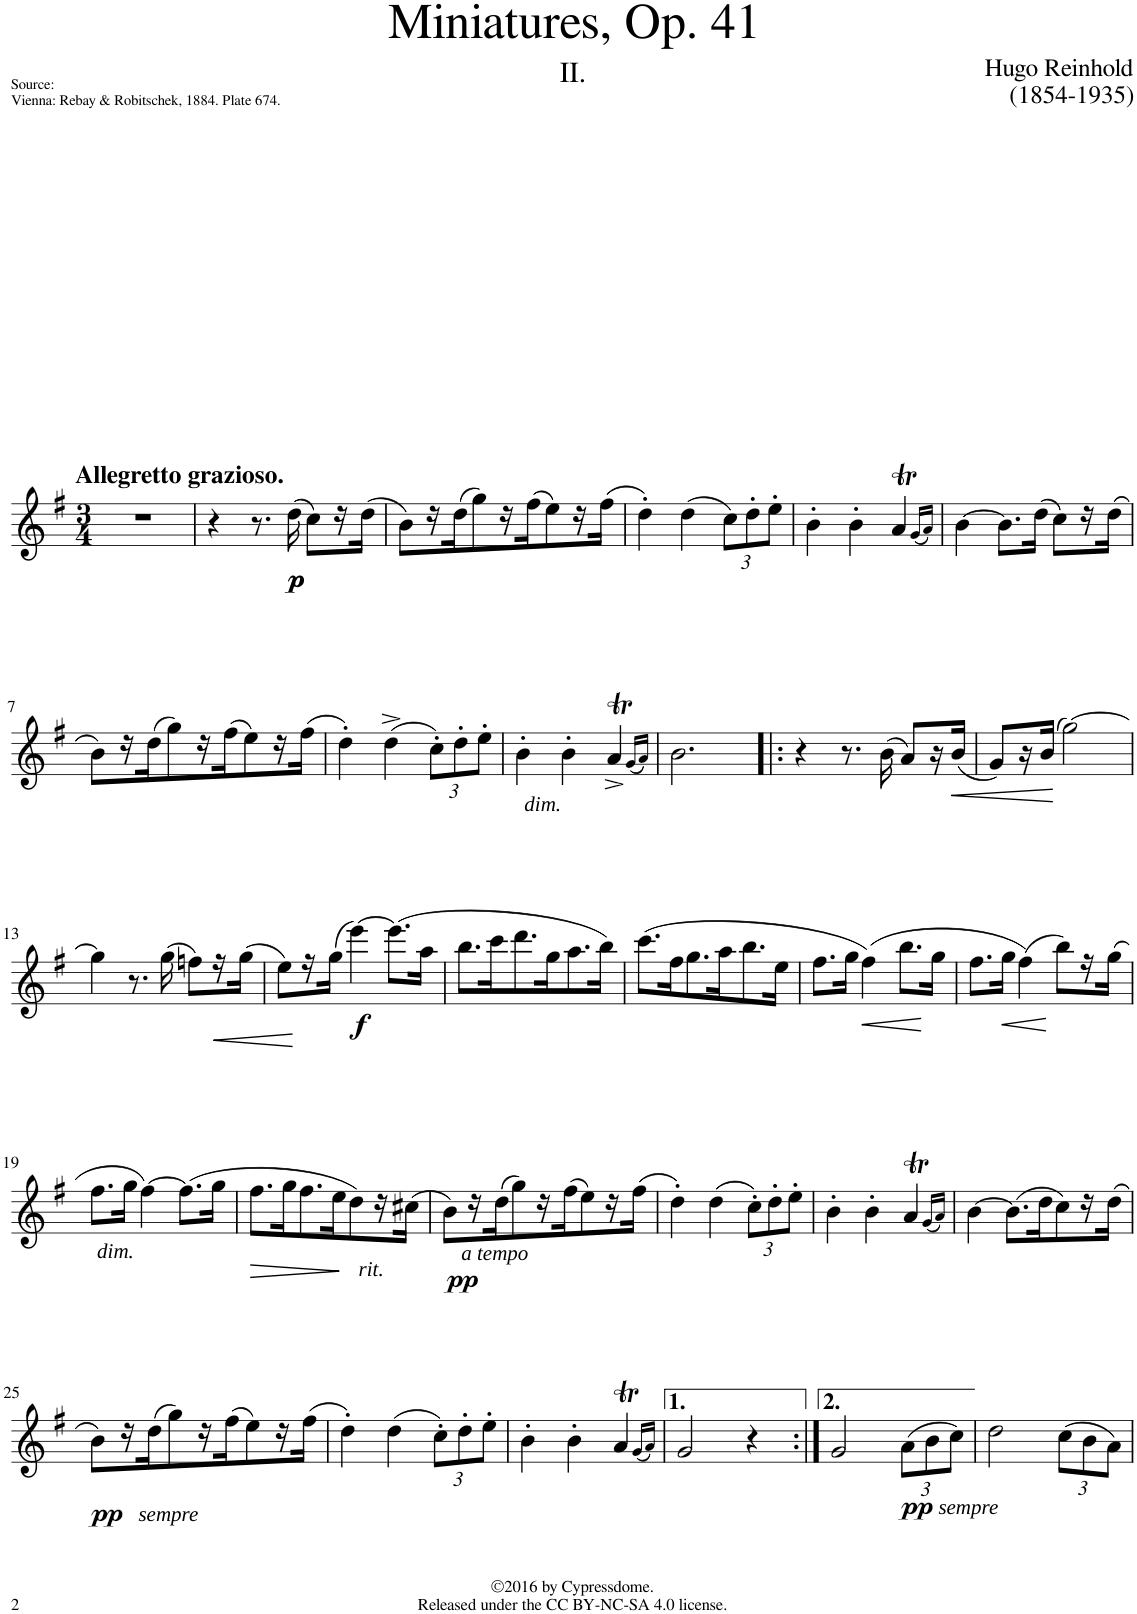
**kern	**dynam
*part1	*part1
*staff1	*staff1
*I"Violoncello	*
*I'Vc.	*
*clefG2	*
*k[f#]	*
*M3/4	*
=1	=1
!LO:TX:a:B:t=Allegretto grazioso.	!
2.r	.
=2	=2
4r	.
8.r	.
!	!LO:DY:b
!	!LO:DY:n=1:b
(16dd\	p p
8cc\L)	.
16r	.
(16dd\JJ	.
=3	=3
8b\L)	.
16r	.
(16dd\J	.
8gg\)	.
16r	.
(16ff#\J	.
8ee\)	.
16r	.
(16ff#\JJ	.
=4	=4
4dd'\)	.
(4dd\	.
*Xbrackettup	*
12cc\L)	.
12dd'\	.
12ee'\J	.
=5	=5
4b'\	.
4b'\	.
4aT/	.
(16qg/LL	.
16qa/JJ)	.
=6	=6
[4b\	.
8.b\L]	.
(16dd\Jk	.
8cc\L)	.
16r	.
(16dd\JJ	.
!!LO:LB:g=z
=7	=7
8b\L)	.
16r	.
(16dd\J	.
8gg\)	.
16r	.
(16ff#\J	.
8ee\)	.
16r	.
(16ff#\JJ	.
=8	=8
4dd'\)	.
(4dd^\	.
12cc'\L)	.
12dd'\	.
12ee'\J	.
=9	=9
!	!LO:DY:b
4b'\	other-dynamics
4b'\	.
4aT^/	.
(16qg/LL	.
16qa/JJ)	.
=10	=10
2.b\	.
=11!|:	=11!|:
4r	.
8.r	.
(16b\	.
8a/L)	.
16r	.
!	!LO:HP:b
(16b/JJ	<
=12	=12
8g/L)	.
16r	.
(16b/JJ	.
[2gg\)	[
!!LO:LB:g=z
=13	=13
4gg\]	.
8.r	.
(16gg\	.
8ffn\L)	.
!	!LO:HP:b
16r	<
(16gg\JJ	.
=14	=14
8ee\L)	.
16r	[
(16gg\JJ	.
!	!LO:DY:b
[4eee\)	f
(8.eee\L]	.
16aa\Jk	.
=15	=15
8.bb\L	.
16ccc\K	.
8.ddd\	.
16gg\K	.
8.aa\	.
16bb\Jk)	.
=16	=16
(8.ccc\L	.
16ff#\K	.
8.gg\	.
16aa\K	.
8.bb\	.
16ee\Jk	.
=17	=17
8.ff#\L	.
16gg\Jk	.
!	!LO:HP:b
(4ff#\)	<
8.bb\L	.
16gg\Jk	[
=18	=18
8.ff#\L	.
!	!LO:HP:b
16gg\Jk	<
(4ff#\)	.
8bb\L)	[
16r	.
(16gg\JJ	.
!!LO:LB:g=z
=19	=19
!	!LO:DY:b
8.ff#\L	other-dynamics
16gg\Jk	.
[4ff#\)	.
(8.ff#\L]	.
16gg\Jk	.
=20	=20
!	!LO:HP:b
8.ff#\L	>
16gg\K	.
8.ff#\	.
16ee\K	.
!	!LO:DY:n=1:b
8dd\)	] other-dynamics
16r	.
(16cc#X\JJ	.
=21	=21
!	!LO:DY:b
8b\L)	pp
16r	.
!	!LO:DY:b
(16dd\J	other-dynamics
8gg\)	.
16r	.
(16ff#\J	.
8ee\)	.
16r	.
(16ff#\JJ	.
=22	=22
4dd'\)	.
(4dd\	.
12cc'\L)	.
12dd'\	.
12ee'\J	.
=23	=23
4b'\	.
4b'\	.
4aT/	.
(16qg/LL	.
16qa/JJ)	.
=24	=24
[4b\	.
(8.b\L]	.
16dd\K	.
8cc\)	.
16r	.
(16dd\JJ	.
!!LO:LB:g=z
=25	=25
!	!LO:DY:b
8b\L)	pp
16r	.
(16dd\J	.
!	!LO:DY:b
8gg\)	other-dynamics
16r	.
(16ff#\J	.
8ee\)	.
16r	.
(16ff#\JJ	.
=26	=26
4dd'\)	.
(4dd\	.
12cc'\L)	.
12dd'\	.
12ee'\J	.
=27	=27
4b'\	.
4b'\	.
4aT/	.
(16qg/LL	.
16qa/JJ)	.
=28	=28
2g/	.
4r	.
=29:|!	=29:|!
2g/	.
!	!LO:DY:b
(12a\L	pp
12b\	.
!	!LO:DY:b
12cc\J)	other-dynamics
=30	=30
2dd\	.
(12cc\L	.
12b\	.
12a\J)	.
=	=
*-	*-
